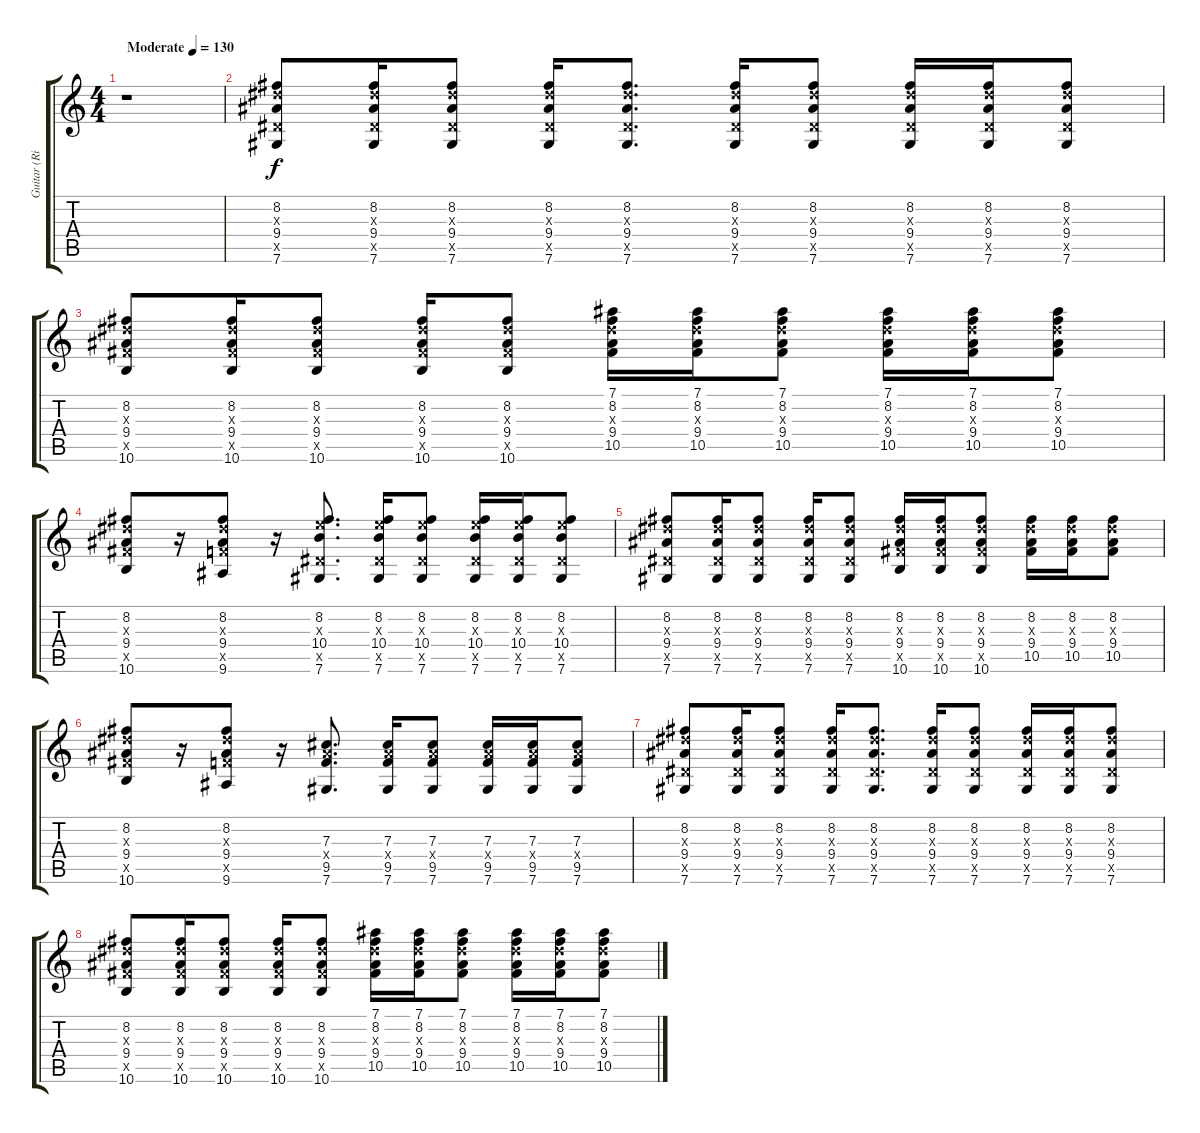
\track ("Guitar (Right)" "Guitar (Ri") {instrument distortionguitar}
\staff {score tabs}
\tuning (Eb4 Bb3 Gb3 Db3 Ab2 Db2) {hide}
\ts (4 4)
\tempo (130 "Moderate")
\clef g2
\ks c
r.1{dy f instrument distortionguitar} |
(8.2 9.3{x} 9.4 7.5{x} 7.6).8 (8.2 9.3{x} 9.4 7.5{x} 7.6).16 (8.2 9.3{x} 9.4 7.5{x} 7.6).8 (8.2 9.3{x} 9.4 7.5{x} 7.6).16 (8.2 9.3{x} 9.4 7.5{x} 7.6).8{d} (8.2 9.3{x} 9.4 7.5{x} 7.6).16 (8.2 9.3{x} 9.4 7.5{x} 7.6).8 (8.2 9.3{x} 9.4 7.5{x} 7.6).16 (8.2 9.3{x} 9.4 7.5{x} 7.6).16 (8.2 9.3{x} 9.4 7.5{x} 7.6).8 |
(8.2 9.3{x} 9.4 10.5{x} 10.6).8 (8.2 9.3{x} 9.4 10.5{x} 10.6).16 (8.2 9.3{x} 9.4 10.5{x} 10.6).8 (8.2 9.3{x} 9.4 10.5{x} 10.6).16 (8.2 9.3{x} 9.4 10.5{x} 10.6).8 (7.1 8.2 9.3{x} 9.4 10.5).16 (7.1 8.2 9.3{x} 9.4 10.5).16 (7.1 8.2 9.3{x} 9.4 10.5).8 (7.1 8.2 9.3{x} 9.4 10.5).16 (7.1 8.2 9.3{x} 9.4 10.5).16 (7.1 8.2 9.3{x} 9.4 10.5).8 |
(8.2 9.3{x} 9.4 10.5{x} 10.6).8 r.16 (8.2 9.3{x} 9.4 9.5{x} 9.6).8 r.16 (8.2 10.3{x} 10.4 7.5{x} 7.6).8{d} (8.2 10.3{x} 10.4 7.5{x} 7.6).16 (8.2 10.3{x} 10.4 7.5{x} 7.6).8 (8.2 10.3{x} 10.4 7.5{x} 7.6).16 (8.2 10.3{x} 10.4 7.5{x} 7.6).16 (8.2 10.3{x} 10.4 7.5{x} 7.6).8 |
(8.2 9.3{x} 9.4 7.5{x} 7.6).8 (8.2 9.3{x} 9.4 7.5{x} 7.6).16 (8.2 9.3{x} 9.4 7.5{x} 7.6).8 (8.2 9.3{x} 9.4 7.5{x} 7.6).16 (8.2 9.3{x} 9.4 7.5{x} 7.6).8 (8.2 9.3{x} 9.4 10.5{x} 10.6).16 (8.2 9.3{x} 9.4 10.5{x} 10.6).16 (8.2 9.3{x} 9.4 10.5{x} 10.6).8 (8.2 9.3{x} 9.4 10.5).16 (8.2 9.3{x} 9.4 10.5).16 (8.2 9.3{x} 9.4 10.5).8 |
(8.2 9.3{x} 9.4 10.5{x} 10.6).8 r.16 (8.2 9.3{x} 9.4 9.5{x} 9.6).8 r.16 (7.3 9.4{x} 9.5 7.6).8{d} (7.3 9.4{x} 9.5 7.6).16 (7.3 9.4{x} 9.5 7.6).8 (7.3 9.4{x} 9.5 7.6).16 (7.3 9.4{x} 9.5 7.6).16 (7.3 9.4{x} 9.5 7.6).8 |
(8.2 9.3{x} 9.4 7.5{x} 7.6).8 (8.2 9.3{x} 9.4 7.5{x} 7.6).16 (8.2 9.3{x} 9.4 7.5{x} 7.6).8 (8.2 9.3{x} 9.4 7.5{x} 7.6).16 (8.2 9.3{x} 9.4 7.5{x} 7.6).8{d} (8.2 9.3{x} 9.4 7.5{x} 7.6).16 (8.2 9.3{x} 9.4 7.5{x} 7.6).8 (8.2 9.3{x} 9.4 7.5{x} 7.6).16 (8.2 9.3{x} 9.4 7.5{x} 7.6).16 (8.2 9.3{x} 9.4 7.5{x} 7.6).8 |
(8.2 9.3{x} 9.4 10.5{x} 10.6).8 (8.2 9.3{x} 9.4 10.5{x} 10.6).16 (8.2 9.3{x} 9.4 10.5{x} 10.6).8 (8.2 9.3{x} 9.4 10.5{x} 10.6).16 (8.2 9.3{x} 9.4 10.5{x} 10.6).8 (7.1 8.2 9.3{x} 9.4 10.5).16 (7.1 8.2 9.3{x} 9.4 10.5).16 (7.1 8.2 9.3{x} 9.4 10.5).8 (7.1 8.2 9.3{x} 9.4 10.5).16 (7.1 8.2 9.3{x} 9.4 10.5).16 (7.1 8.2 9.3{x} 9.4 10.5).8
